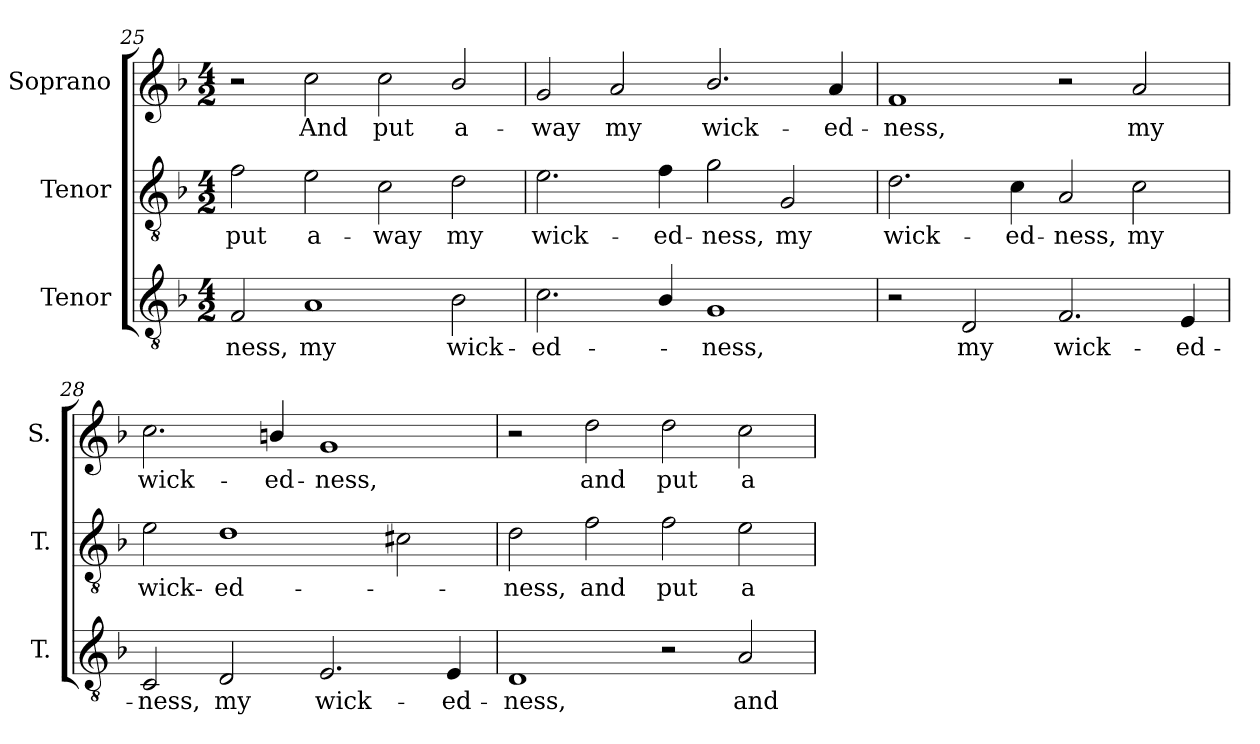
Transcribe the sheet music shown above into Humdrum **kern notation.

**kern	**text	**kern	**text	**kern	**text
*part3	*part3	*part2	*part2	*part1	*part1
*staff3	*staff3	*staff2	*staff2	*staff1	*staff1
*I"Tenor	*	*I"Tenor	*	*I"Soprano	*
*I'T.	*	*I'T.	*	*I'S.	*
!!LO:PB:g=z
*clefGv2	*	*clefGv2	*	*clefG2	*
*ITrd7c12	*	*ITrd7c12	*	*	*
*k[b-]	*	*k[b-]	*	*k[b-]	*
*F:	*	*F:	*	*F:	*
*M4/2	*	*M4/2	*	*M4/2	*
=25	=25	=25	=25	=25	=25
!	!LO:LY:b:color=#000000	!	!	!	!
!	!	!	!LO:LY:b:color=#000000	!	!
2FFi/	-ness,	2Fi\	put	2r	.
!	!LO:LY:b:color=#000000	!	!	!	!
!	!	!	!LO:LY:b:color=#000000	!	!
!	!	!	!	!	!LO:LY:b:color=#000000
1AAi	my	2Ei\	a-	2cci\	And
!	!	!	!LO:LY:b:color=#000000	!	!
!	!	!	!	!	!LO:LY:b:color=#000000
.	.	2Ci\	-way	2cci\	put
!	!LO:LY:b:color=#000000	!	!	!	!
!	!	!	!LO:LY:b:color=#000000	!	!
!	!	!	!	!	!LO:LY:b:color=#000000
2BB-i\	wick-	2Di\	my	2b-i/	a-
=26	=26	=26	=26	=26	=26
!	!LO:LY:b:color=#000000	!	!	!	!
!	!	!	!LO:LY:b:color=#000000	!	!
!	!	!	!	!	!LO:LY:b:color=#000000
2.Ci\	-ed-	2.Ei\	wick-	2gi/	-way
!	!	!	!	!	!LO:LY:b:color=#000000
.	.	.	.	2ai/	my
!	!	!	!LO:LY:b:color=#000000	!	!
4BB-i/	.	4Fi\	-ed-	.	.
!	!LO:LY:b:color=#000000	!	!	!	!
!	!	!	!LO:LY:b:color=#000000	!	!
!	!	!	!	!	!LO:LY:b:color=#000000
1GGi	-ness,	2Gi\	-ness,	2.b-i/	wick-
!	!	!	!LO:LY:b:color=#000000	!	!
.	.	2GGi/	my	.	.
!	!	!	!	!	!LO:LY:b:color=#000000
.	.	.	.	4ai/	-ed-
=27	=27	=27	=27	=27	=27
!	!	!	!LO:LY:b:color=#000000	!	!
!	!	!	!	!	!LO:LY:b:color=#000000
2r	.	2.Di\	wick-	1fi	-ness,
!	!LO:LY:b:color=#000000	!	!	!	!
2DDi/	my	.	.	.	.
!	!	!	!LO:LY:b:color=#000000	!	!
.	.	4Ci\	-ed-	.	.
!	!LO:LY:b:color=#000000	!	!	!	!
!	!	!	!LO:LY:b:color=#000000	!	!
2.FFi/	wick-	2AAi/	-ness,	2r	.
!	!	!	!LO:LY:b:color=#000000	!	!
!	!	!	!	!	!LO:LY:b:color=#000000
.	.	2Ci\	my	2ai/	my
!	!LO:LY:b:color=#000000	!	!	!	!
4EEi/	-ed-	.	.	.	.
=28	=28	=28	=28	=28	=28
!	!LO:LY:b:color=#000000	!	!	!	!
!	!	!	!LO:LY:b:color=#000000	!	!
!	!	!	!	!	!LO:LY:b:color=#000000
2CCi/	-ness,	2Ei\	wick-	2.cci\	wick-
!	!LO:LY:b:color=#000000	!	!	!	!
!	!	!	!LO:LY:b:color=#000000	!	!
2DDi/	my	1Di	-ed-	.	.
!	!	!	!	!	!LO:LY:b:color=#000000
.	.	.	.	4bni/	-ed-
!	!LO:LY:b:color=#000000	!	!	!	!
!	!	!	!	!	!LO:LY:b:color=#000000
2.EEi/	wick-	.	.	1gi	-ness,
.	.	2C#Xi\	.	.	.
!	!LO:LY:b:color=#000000	!	!	!	!
4EEi/	-ed-	.	.	.	.
=29	=29	=29	=29	=29	=29
!	!LO:LY:b:color=#000000	!	!	!	!
!	!	!	!LO:LY:b:color=#000000	!	!
1DDi	-ness,	2Di\	-ness,	2r	.
!	!	!	!LO:LY:b:color=#000000	!	!
!	!	!	!	!	!LO:LY:b:color=#000000
.	.	2Fi\	and	2ddi\	and
!	!	!	!LO:LY:b:color=#000000	!	!
!	!	!	!	!	!LO:LY:b:color=#000000
2r	.	2Fi\	put	2ddi\	put
!	!LO:LY:b:color=#000000	!	!	!	!
!	!	!	!LO:LY:b:color=#000000	!	!
!	!	!	!	!	!LO:LY:b:color=#000000
2AAi/	and	2Ei\	a-	2cci\	a-
=	=	=	=	=	=
*-	*-	*-	*-	*-	*-
